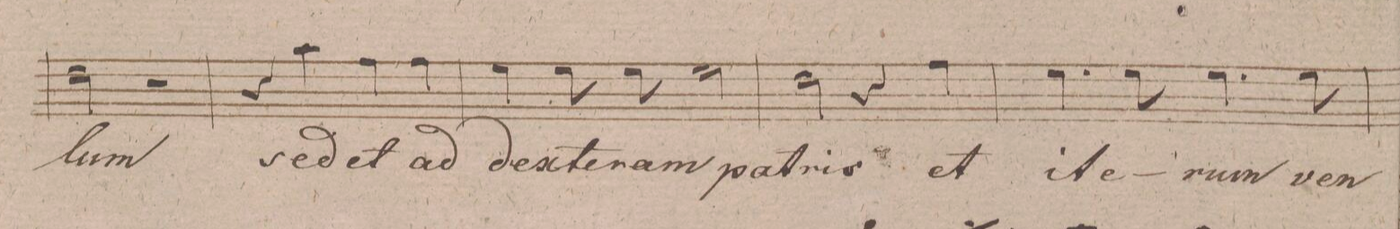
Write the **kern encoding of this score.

**kern	**text	**dynam
*I"Alto.	*	*
*clefC3	*	*
*k[f#c#g#d#]	*	*
*met(c|)	*	*
*M2/2	*	*
2e\	-lum	.
2r	.	.
=152	=152	=152
4r	.	.
4b\	se-	.
4g#\	-det	.
4g#\	ad	.
=153	=153	=153
4f#\	dex-	.
8f#\	-te-	.
8f#\	-ram	.
2f#\	pa-	.
=154	=154	=154
2e\	-tris	.
4r	.	.
4g#\	et	.
=155	=155	=155
4.f#\	i-	.
8f#\	-te-	.
4.f#\	-rum	.
8f#\	ven-	.
=156	=156	=156
*-	*-	*-
